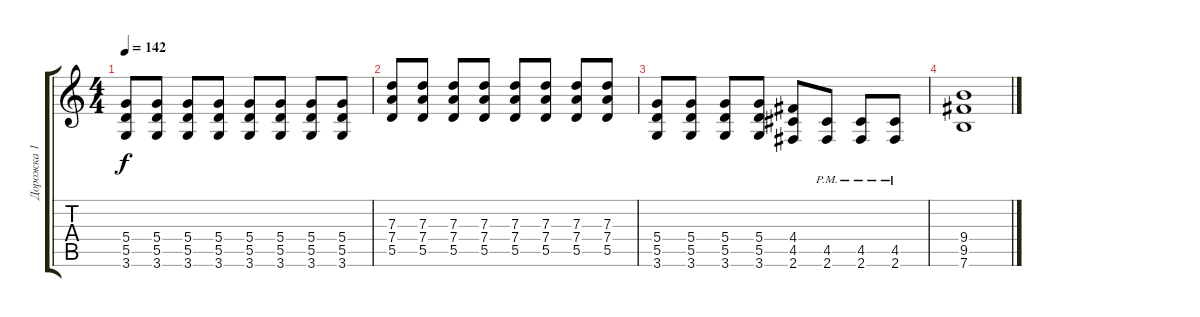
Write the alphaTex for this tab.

\track ("Дорожка 1" "Дорожка 1") {instrument distortionguitar}
\staff {score tabs}
\tuning (E4 B3 G3 D3 A2 E2) {hide}
\ts (4 4)
\tempo 142
\clef g2
\ks c
(5.4 5.5 3.6).8{dy f} (5.4 5.5 3.6).8 (5.4 5.5 3.6).8 (5.4 5.5 3.6).8 (5.4 5.5 3.6).8 (5.4 5.5 3.6).8 (5.4 5.5 3.6).8 (5.4 5.5 3.6).8 |
(7.3 7.4 5.5).8 (7.3 7.4 5.5).8 (7.3 7.4 5.5).8 (7.3 7.4 5.5).8 (7.3 7.4 5.5).8 (7.3 7.4 5.5).8 (7.3 7.4 5.5).8 (7.3 7.4 5.5).8 |
(5.4 5.5 3.6).8 (5.4 5.5 3.6).8 (5.4 5.5 3.6).8 (5.4 5.5 3.6).8 (4.4 4.5 2.6).8 (4.5{pm} 2.6{pm}).8 (4.5{pm} 2.6{pm}).8 (4.5{pm} 2.6{pm}).8 |
(9.4 9.5 7.6).1
